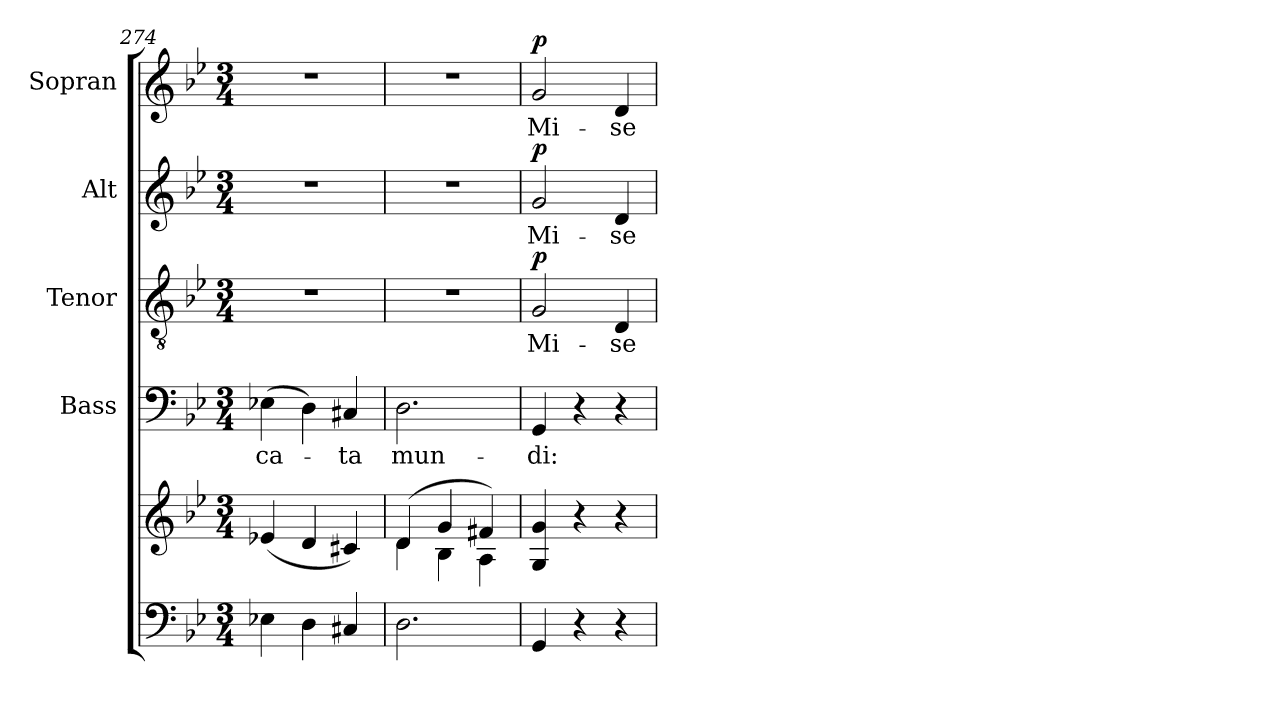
**kern	**kern	**kern	**text	**kern	**text	**dynam	**kern	**text	**dynam	**kern	**text	**dynam
*part5	*part5	*part4	*part4	*part3	*part3	*part3	*part2	*part2	*part2	*part1	*part1	*part1
*staff6	*staff5	*staff4	*staff4	*staff3	*staff3	*staff3	*staff2	*staff2	*staff2	*staff1	*staff1	*staff1
*	*	*I"Bass	*	*I"Tenor	*	*	*I"Alt	*	*	*I"Sopran	*	*
*	*	*I'B.	*	*I'T.	*	*	*I'A.	*	*	*I'S.	*	*
*clefF4	*clefG2	*clefF4	*	*clefGv2	*	*	*clefG2	*	*	*clefG2	*	*
*k[b-e-]	*k[b-e-]	*k[b-e-]	*	*k[b-e-]	*	*	*k[b-e-]	*	*	*k[b-e-]	*	*
*B-:	*B-:	*B-:	*	*B-:	*	*	*B-:	*	*	*B-:	*	*
*M3/4	*M3/4	*M3/4	*	*M3/4	*	*	*M3/4	*	*	*M3/4	*	*
=274	=274	=274	=274	=274	=274	=274	=274	=274	=274	=274	=274	=274
!	!	!	!LO:LY:b	!	!	!	!	!	!	!	!	!
4E-X\	(<4e-X/	(>4E-X\	-ca-	2.r	.	.	2.r	.	.	2.r	.	.
4D\	4d/	4D\)	.	.	.	.	.	.	.	.	.	.
!	!	!	!LO:LY:b	!	!	!	!	!	!	!	!	!
4C#X/	4c#X/)	4C#X/	-ta	.	.	.	.	.	.	.	.	.
=275	=275	=275	=275	=275	=275	=275	=275	=275	=275	=275	=275	=275
*	*^	*	*	*	*	*	*	*	*	*	*	*
!	!	!	!	!LO:LY:b	!	!	!	!	!	!	!	!	!
2.D\	(4d/	4d\	2.D\	mun-	2.r	.	.	2.r	.	.	2.r	.	.
.	4g/	4B-\	.	.	.	.	.	.	.	.	.	.	.
.	4f#X/)	4A\	.	.	.	.	.	.	.	.	.	.	.
=276	=276	=276	=276	=276	=276	=276	=276	=276	=276	=276	=276	=276	=276
!	!	!	!	!LO:LY:b	!	!LO:LY:b	!LO:DY:a	!	!LO:LY:b	!LO:DY:a	!	!LO:LY:b	!LO:DY:a
*	*v	*v	*	*	*	*	*	*	*	*	*	*	*
4GG/	4G/ 4g/	4GG/	-di:	2G/	Mi-	p	2g/	Mi-	p	2g/	Mi-	p
4r	4r	4r	.	.	.	.	.	.	.	.	.	.
!	!	!	!	!	!LO:LY:b	!	!	!LO:LY:b	!	!	!LO:LY:b	!
4r	4r	4r	.	4D/	-se-	.	4d/	-se-	.	4d/	-se-	.
=	=	=	=	=	=	=	=	=	=	=	=	=
*-	*-	*-	*-	*-	*-	*-	*-	*-	*-	*-	*-	*-
